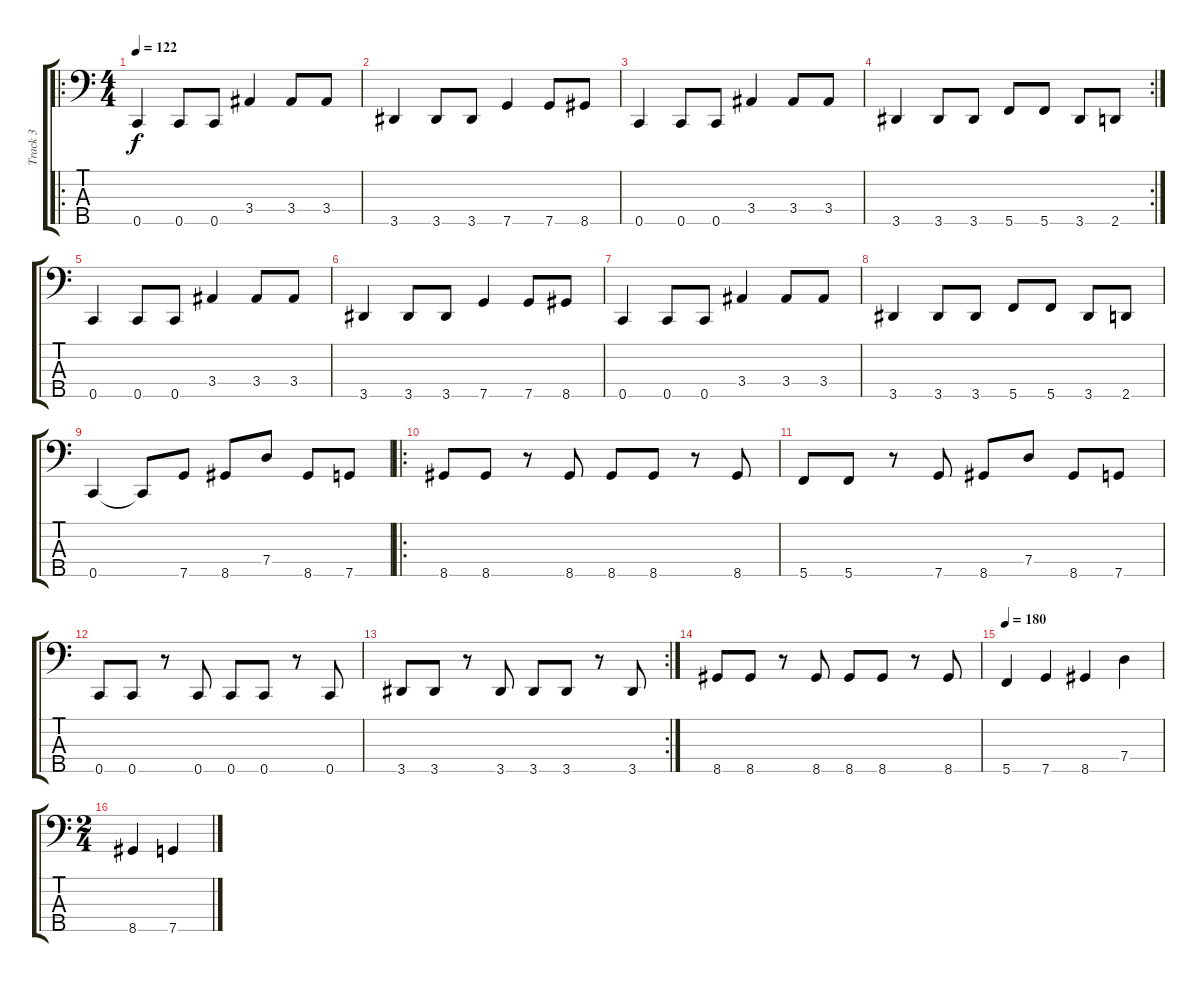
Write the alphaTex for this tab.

\track ("Track 3" "Track 3") {instrument electricbassfinger}
\staff {score tabs}
\tuning (A2 F2 C2 G1 C1) {hide}
\ro
\ts (4 4)
\tempo 122
\clef f4
\ks c
0.5.4{dy f} 0.5.8 0.5.8 3.4.4 3.4.8 3.4.8 |
3.5.4 3.5.8 3.5.8 7.5.4 7.5.8 8.5.8 |
0.5.4 0.5.8 0.5.8 3.4.4 3.4.8 3.4.8 |
\rc 2
3.5.4 3.5.8 3.5.8 5.5.8 5.5.8 3.5.8 2.5.8 |
0.5.4 0.5.8 0.5.8 3.4.4 3.4.8 3.4.8 |
3.5.4 3.5.8 3.5.8 7.5.4 7.5.8 8.5.8 |
0.5.4 0.5.8 0.5.8 3.4.4 3.4.8 3.4.8 |
3.5.4 3.5.8 3.5.8 5.5.8 5.5.8 3.5.8 2.5.8 |
0.5.4 0.5{t}.8 7.5.8 8.5.8 7.4.8 8.5.8 7.5.8 |
\ro
8.5.8 8.5.8 r.8 8.5.8 8.5.8 8.5.8 r.8 8.5.8 |
5.5.8 5.5.8 r.8 7.5.8 8.5.8 7.4.8 8.5.8 7.5.8 |
0.5.8 0.5.8 r.8 0.5.8 0.5.8 0.5.8 r.8 0.5.8 |
\rc 2
3.5.8 3.5.8 r.8 3.5.8 3.5.8 3.5.8 r.8 3.5.8 |
8.5.8 8.5.8 r.8 8.5.8 8.5.8 8.5.8 r.8 8.5.8 |
\tempo 180
5.5.4 7.5.4 8.5.4 7.4.4 |
\ts (2 4)
8.5.4 7.5.4
